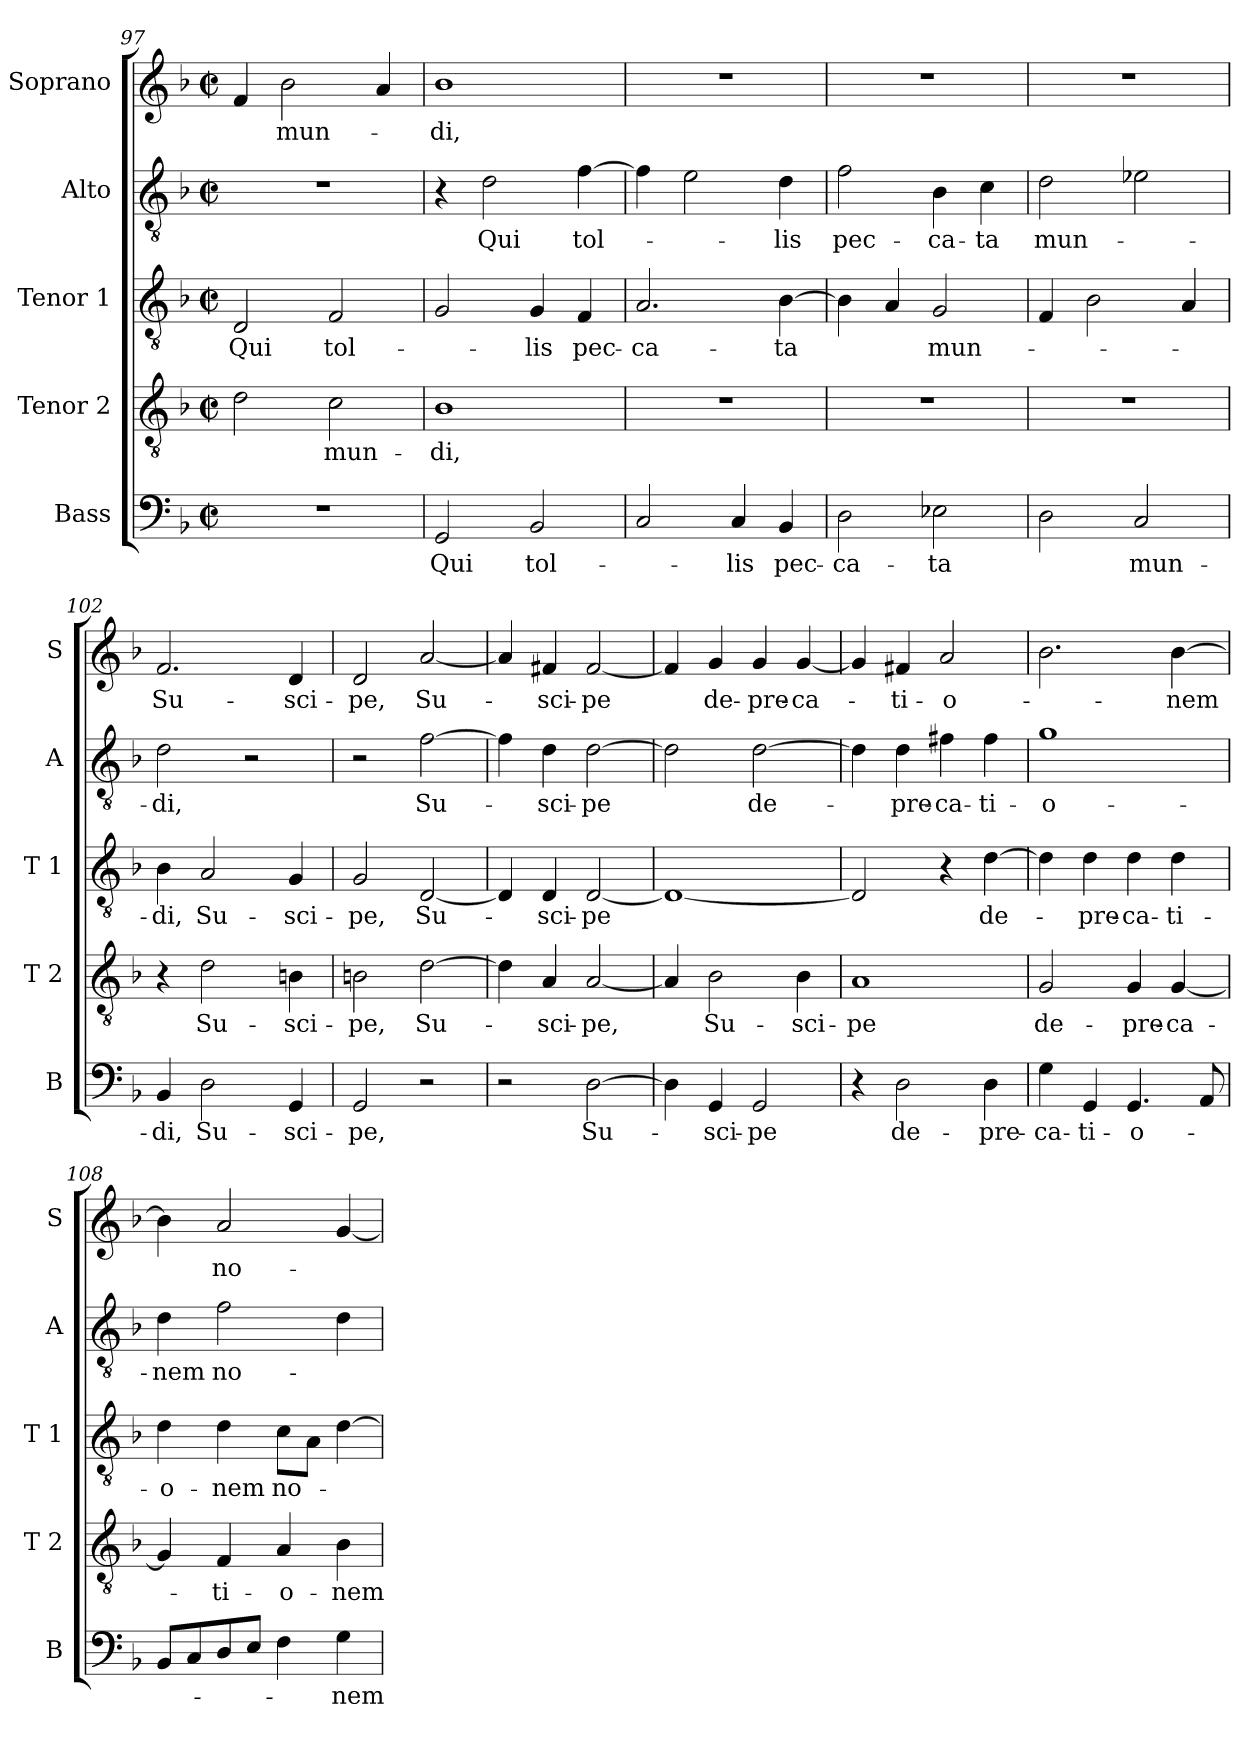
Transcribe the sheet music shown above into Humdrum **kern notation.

**kern	**text	**kern	**text	**kern	**text	**kern	**text	**kern	**text
*part5	*part5	*part4	*part4	*part3	*part3	*part2	*part2	*part1	*part1
*staff5	*staff5	*staff4	*staff4	*staff3	*staff3	*staff2	*staff2	*staff1	*staff1
*I"Bass	*	*I"Tenor 2	*	*I"Tenor 1	*	*I"Alto	*	*I"Soprano	*
*I'B	*	*I'T 2	*	*I'T 1	*	*I'A	*	*I'S	*
*clefF4	*	*clefGv2	*	*clefGv2	*	*clefGv2	*	*clefG2	*
*k[b-]	*	*k[b-]	*	*k[b-]	*	*k[b-]	*	*k[b-]	*
*F:	*	*F:	*	*F:	*	*F:	*	*F:	*
*M2/2	*	*M2/2	*	*M2/2	*	*M2/2	*	*M2/2	*
*met(c|)	*	*met(c|)	*	*met(c|)	*	*met(c|)	*	*met(c|)	*
=97	=97	=97	=97	=97	=97	=97	=97	=97	=97
!	!	!	!	!	!LO:LY:b	!	!	!	!
1r	.	2d\	.	2D/	Qui	1r	.	4f/	.
!	!	!	!	!	!	!	!	!	!LO:LY:b
.	.	.	.	.	.	.	.	2b-\	mun-
!	!	!	!LO:LY:b	!	!	!	!	!	!
!	!	!	!	!	!LO:LY:b	!	!	!	!
.	.	2c\	mun-	2F/	tol-	.	.	.	.
.	.	.	.	.	.	.	.	4a/	.
!!LO:PB:g=z
=98	=98	=98	=98	=98	=98	=98	=98	=98	=98
!	!LO:LY:b	!	!	!	!	!	!	!	!
!	!	!	!LO:LY:b	!	!	!	!	!	!
!	!	!	!	!	!	!	!	!	!LO:LY:b
2GG/	Qui	1B-	-di,	2G/	.	4r	.	1b-	-di,
!	!	!	!	!	!	!	!LO:LY:b	!	!
.	.	.	.	.	.	2d\	Qui	.	.
!	!LO:LY:b	!	!	!	!	!	!	!	!
!	!	!	!	!	!LO:LY:b	!	!	!	!
2BB-/	tol-	.	.	4G/	-lis	.	.	.	.
!	!	!	!	!	!LO:LY:b	!	!	!	!
!	!	!	!	!	!	!	!LO:LY:b	!	!
.	.	.	.	4F/	pec-	[4f\	tol-	.	.
=99	=99	=99	=99	=99	=99	=99	=99	=99	=99
!	!	!	!	!	!LO:LY:b	!	!	!	!
2C/	.	1r	.	2.A/	-ca-	4f\]	.	1r	.
.	.	.	.	.	.	2e\	.	.	.
!	!LO:LY:b	!	!	!	!	!	!	!	!
4C/	-lis	.	.	.	.	.	.	.	.
!	!LO:LY:b	!	!	!	!	!	!	!	!
!	!	!	!	!	!LO:LY:b	!	!	!	!
!	!	!	!	!	!	!	!LO:LY:b	!	!
4BB-/	pec-	.	.	[4B-\	-ta	4d\	-lis	.	.
=100	=100	=100	=100	=100	=100	=100	=100	=100	=100
!	!LO:LY:b	!	!	!	!	!	!	!	!
!	!	!	!	!	!	!	!LO:LY:b	!	!
2D\	-ca-	1r	.	4B-\]	.	2f\	pec-	1r	.
.	.	.	.	4A/	.	.	.	.	.
!	!LO:LY:b	!	!	!	!	!	!	!	!
!	!	!	!	!	!LO:LY:b	!	!	!	!
!	!	!	!	!	!	!	!LO:LY:b	!	!
2E-X\	-ta	.	.	2G/	mun-	4B-\	-ca-	.	.
!	!	!	!	!	!	!	!LO:LY:b	!	!
.	.	.	.	.	.	4c\	-ta	.	.
=101	=101	=101	=101	=101	=101	=101	=101	=101	=101
!	!	!	!	!	!	!	!LO:LY:b	!	!
2D\	.	1r	.	4F/	.	2d\	mun-	1r	.
.	.	.	.	2B-\	.	.	.	.	.
!	!LO:LY:b	!	!	!	!	!	!	!	!
2C/	mun-	.	.	.	.	2e-X\	.	.	.
.	.	.	.	4A/	.	.	.	.	.
=102	=102	=102	=102	=102	=102	=102	=102	=102	=102
!	!LO:LY:b	!	!	!	!	!	!	!	!
!	!	!	!	!	!LO:LY:b	!	!	!	!
!	!	!	!	!	!	!	!LO:LY:b	!	!
!	!	!	!	!	!	!	!	!	!LO:LY:b
4BB-/	-di,	4r	.	4B-\	-di,	2d\	-di,	2.f/	Su-
!	!LO:LY:b	!	!	!	!	!	!	!	!
!	!	!	!LO:LY:b	!	!	!	!	!	!
!	!	!	!	!	!LO:LY:b	!	!	!	!
2D\	Su-	2d\	Su-	2A/	Su-	.	.	.	.
.	.	.	.	.	.	2r	.	.	.
!	!LO:LY:b	!	!	!	!	!	!	!	!
!	!	!	!LO:LY:b	!	!	!	!	!	!
!	!	!	!	!	!LO:LY:b	!	!	!	!
!	!	!	!	!	!	!	!	!	!LO:LY:b
4GG/	-sci-	4Bn\	-sci-	4G/	-sci-	.	.	4d/	-sci-
=103	=103	=103	=103	=103	=103	=103	=103	=103	=103
!	!LO:LY:b	!	!	!	!	!	!	!	!
!	!	!	!LO:LY:b	!	!	!	!	!	!
!	!	!	!	!	!LO:LY:b	!	!	!	!
!	!	!	!	!	!	!	!	!	!LO:LY:b
2GG/	-pe,	2Bn\	-pe,	2G/	-pe,	2r	.	2d/	-pe,
!	!	!	!LO:LY:b	!	!	!	!	!	!
!	!	!	!	!	!LO:LY:b	!	!	!	!
!	!	!	!	!	!	!	!LO:LY:b	!	!
!	!	!	!	!	!	!	!	!	!LO:LY:b
2r	.	[2d\	Su-	[2D/	Su-	[2f\	Su-	[2a/	Su-
=104	=104	=104	=104	=104	=104	=104	=104	=104	=104
2r	.	4d\]	.	4D/]	.	4f\]	.	4a/]	.
!	!	!	!LO:LY:b	!	!	!	!	!	!
!	!	!	!	!	!LO:LY:b	!	!	!	!
!	!	!	!	!	!	!	!LO:LY:b	!	!
!	!	!	!	!	!	!	!	!	!LO:LY:b
.	.	4A/	-sci-	4D/	-sci-	4d\	-sci-	4f#X/	-sci-
!	!LO:LY:b	!	!	!	!	!	!	!	!
!	!	!	!LO:LY:b	!	!	!	!	!	!
!	!	!	!	!	!LO:LY:b	!	!	!	!
!	!	!	!	!	!	!	!LO:LY:b	!	!
!	!	!	!	!	!	!	!	!	!LO:LY:b
[2D\	Su-	[2A/	-pe,	[2D/	-pe	[2d\	-pe	[2f#/	-pe
!!LO:LB:g=z
=105	=105	=105	=105	=105	=105	=105	=105	=105	=105
4D\]	.	4A/]	.	1D_	.	2d\]	.	4f#/]	.
!	!LO:LY:b	!	!	!	!	!	!	!	!
!	!	!	!LO:LY:b	!	!	!	!	!	!
!	!	!	!	!	!	!	!	!	!LO:LY:b
4GG/	-sci-	2B-\	Su-	.	.	.	.	4g/	de-
!	!LO:LY:b	!	!	!	!	!	!	!	!
!	!	!	!	!	!	!	!LO:LY:b	!	!
!	!	!	!	!	!	!	!	!	!LO:LY:b
2GG/	-pe	.	.	.	.	[2d\	de-	4g/	-pre-
!	!	!	!LO:LY:b	!	!	!	!	!	!
!	!	!	!	!	!	!	!	!	!LO:LY:b
.	.	4B-\	-sci-	.	.	.	.	[4g/	-ca-
=106	=106	=106	=106	=106	=106	=106	=106	=106	=106
!	!	!	!LO:LY:b	!	!	!	!	!	!
4r	.	1A	-pe	2D/]	.	4d\]	.	4g/]	.
!	!LO:LY:b	!	!	!	!	!	!	!	!
!	!	!	!	!	!	!	!LO:LY:b	!	!
!	!	!	!	!	!	!	!	!	!LO:LY:b
2D\	de-	.	.	.	.	4d\	-pre-	4f#X/	-ti-
!	!	!	!	!	!	!	!LO:LY:b	!	!
!	!	!	!	!	!	!	!	!	!LO:LY:b
.	.	.	.	4r	.	4f#X\	-ca-	2a/	-o-
!	!LO:LY:b	!	!	!	!	!	!	!	!
!	!	!	!	!	!LO:LY:b	!	!	!	!
!	!	!	!	!	!	!	!LO:LY:b	!	!
4D\	-pre-	.	.	[4d\	de-	4f#\	-ti-	.	.
=107	=107	=107	=107	=107	=107	=107	=107	=107	=107
!	!LO:LY:b	!	!	!	!	!	!	!	!
!	!	!	!LO:LY:b	!	!	!	!	!	!
!	!	!	!	!	!	!	!LO:LY:b	!	!
4G\	-ca-	2G/	de-	4d\]	.	1g	-o-	2.b-\	.
!	!LO:LY:b	!	!	!	!	!	!	!	!
!	!	!	!	!	!LO:LY:b	!	!	!	!
4GG/	-ti-	.	.	4d\	-pre-	.	.	.	.
!	!LO:LY:b	!	!	!	!	!	!	!	!
!	!	!	!LO:LY:b	!	!	!	!	!	!
!	!	!	!	!	!LO:LY:b	!	!	!	!
4.GG/	-o-	4G/	-pre-	4d\	-ca-	.	.	.	.
!	!	!	!LO:LY:b	!	!	!	!	!	!
!	!	!	!	!	!LO:LY:b	!	!	!	!
!	!	!	!	!	!	!	!	!	!LO:LY:b
.	.	[4G/	-ca-	4d\	-ti-	.	.	[4b-\	-nem
8AA/	.	.	.	.	.	.	.	.	.
=108	=108	=108	=108	=108	=108	=108	=108	=108	=108
!	!	!	!	!	!LO:LY:b	!	!	!	!
!	!	!	!	!	!	!	!LO:LY:b	!	!
8BB-/L	.	4G/]	.	4d\	-o-	4d\	-nem	4b-\]	.
8C/	.	.	.	.	.	.	.	.	.
!	!	!	!LO:LY:b	!	!	!	!	!	!
!	!	!	!	!	!LO:LY:b	!	!	!	!
!	!	!	!	!	!	!	!LO:LY:b	!	!
!	!	!	!	!	!	!	!	!	!LO:LY:b
8D/	.	4F/	-ti-	4d\	-nem	2f\	no-	2a/	no-
8E/J	.	.	.	.	.	.	.	.	.
!	!	!	!LO:LY:b	!	!	!	!	!	!
!	!	!	!	!	!LO:LY:b	!	!	!	!
4F\	.	4A/	-o-	8c\L	no-	.	.	.	.
.	.	.	.	8A\J	.	.	.	.	.
!	!LO:LY:b	!	!	!	!	!	!	!	!
!	!	!	!LO:LY:b	!	!	!	!	!	!
4G\	-nem	4B-\	-nem	[4d\	.	4d\	.	[4g/	.
=	=	=	=	=	=	=	=	=	=
*-	*-	*-	*-	*-	*-	*-	*-	*-	*-
